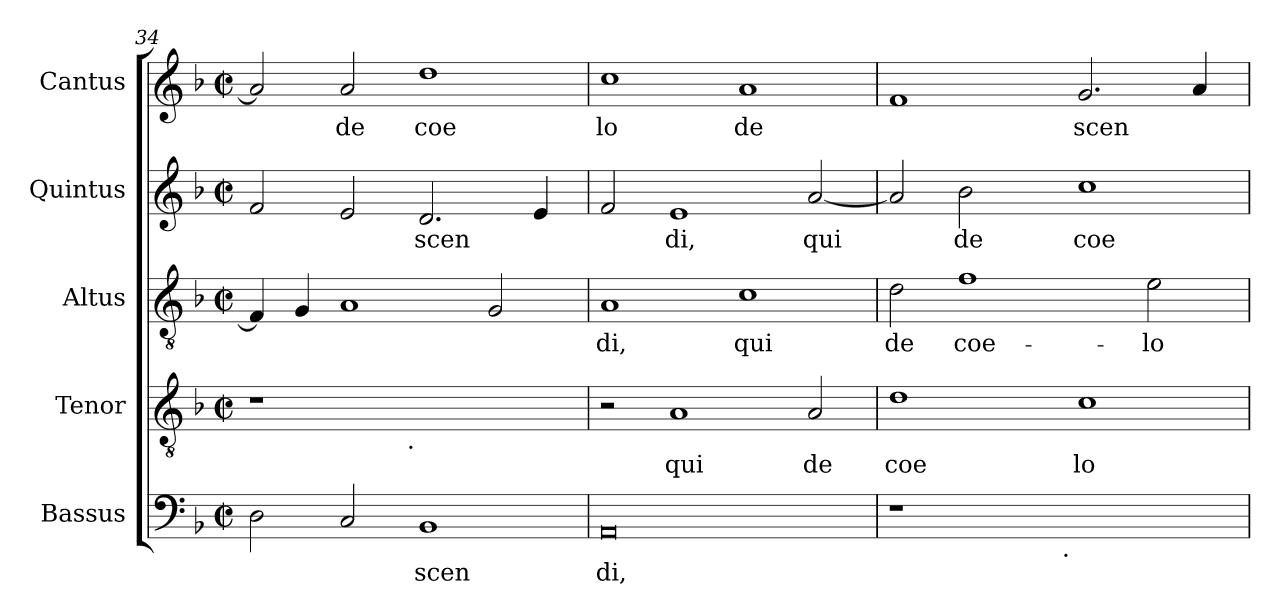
**kern	**text	**kern	**text	**kern	**text	**kern	**text	**kern	**text
*part5	*part5	*part4	*part4	*part3	*part3	*part2	*part2	*part1	*part1
*staff5	*staff5	*staff4	*staff4	*staff3	*staff3	*staff2	*staff2	*staff1	*staff1
*I"Bassus	*	*I"Tenor	*	*I"Altus	*	*I"Quintus	*	*I"Cantus	*
*clefF4	*	*clefGv2	*	*clefGv2	*	*clefG2	*	*clefG2	*
*k[b-]	*	*k[b-]	*	*k[b-]	*	*k[b-]	*	*k[b-]	*
*F:	*	*F:	*	*F:	*	*F:	*	*F:	*
*M2/2	*	*M2/2	*	*M2/2	*	*M2/2	*	*M2/2	*
*met(c|)	*	*met(c|)	*	*met(c|)	*	*met(c|)	*	*met(c|)	*
=34	=34	=34	=34	=34	=34	=34	=34	=34	=34
!	!LO:LY:b:cj	!	!	!	!LO:LY:b:cj	!	!LO:LY:b:cj	!	!LO:LY:b:cj
*	*	*^	*	*	*	*	*	*	*
2D\	.	1r	2ryy	.	4F/]	--	2f/	--	2a/]	.
!	!	!	!	!	!	!LO:LY:b:cj	!	!	!	!
.	.	.	.	.	4G/	--	.	.	.	.
!	!LO:LY:b:cj	!	!	!	!	!LO:LY:b:cj	!	!LO:LY:b:cj	!	!LO:LY:b:cj
2C/	.	.	4...ryy	.	1A	--	2e/	--	2a/	de
!	!	!	!LO:TX:b:t=.	!	!	!	!	!	!	!
.	.	.	1ryy	.	.	.	.	.	.	.
!	!LO:LY:b:cj	!	!	!	!	!	!	!LO:LY:b:cj	!	!LO:LY:b:cj
1BB-	scen	1ryy	.	.	.	.	2.d/	-scen-	1dd	coe
!	!	!	!	!	!	!LO:LY:b:cj	!	!	!	!
.	.	.	.	.	2G/	--	.	.	.	.
!	!	!	!	!	!	!	!	!LO:LY:b:cj	!	!
.	.	.	.	.	.	.	4e/	--	.	.
.	.	.	32ryy	.	.	.	.	.	.	.
=35	=35	=35	=35	=35	=35	=35	=35	=35	=35	=35
!	!LO:LY:b:cj	!	!	!	!	!LO:LY:b:cj	!	!LO:LY:b:cj	!	!LO:LY:b:cj
*	*	*v	*v	*	*	*	*	*	*	*
0AA	di,	2r	.	1A	-di,	2f/	--	1cc	lo
!	!	!	!LO:LY:b:cj	!	!	!	!LO:LY:b:cj	!	!
.	.	1A	qui	.	.	1e	-di,	.	.
!	!	!	!	!	!LO:LY:b:cj	!	!	!	!LO:LY:b:cj
.	.	.	.	1c	qui	.	.	1a	de
!	!	!	!LO:LY:b:cj	!	!	!	!LO:LY:b:cj	!	!
.	.	2A/	de	.	.	[<2a/	qui	.	.
=36	=36	=36	=36	=36	=36	=36	=36	=36	=36
!	!	!	!LO:LY:b:cj	!	!LO:LY:b:cj	!	!LO:LY:b:cj	!	!LO:LY:b:cj
*^	*	*	*	*	*	*	*	*	*
1r	2ryy	.	1d	coe	2d\	de	2a/]	.	1f	.
!	!	!	!	!	!	!LO:LY:b:cj	!	!LO:LY:b:cj	!	!
.	4ryy	.	.	.	1f	coe-	2b-\	de	.	.
.	8ryy	.	.	.	.	.	.	.	.	.
.	16ryy	.	.	.	.	.	.	.	.	.
.	64ryy	.	.	.	.	.	.	.	.	.
!	!LO:TX:b:t=.	!	!	!	!	!	!	!	!	!
.	1ryy	.	.	.	.	.	.	.	.	.
!	!	!	!	!LO:LY:b:cj	!	!	!	!LO:LY:b:cj	!	!LO:LY:b:cj
1ryy	.	.	1c	lo	.	.	1cc	coe-	2.g/	scen
!	!	!	!	!	!	!LO:LY:b:cj	!	!	!	!
.	.	.	.	.	2e\	-lo	.	.	.	.
!	!	!	!	!	!	!	!	!	!	!LO:LY:b:cj
.	.	.	.	.	.	.	.	.	4a/	.
.	32.ryy	.	.	.	.	.	.	.	.	.
*v	*v	*	*	*	*	*	*	*	*	*
=	=	=	=	=	=	=	=	=	=
*-	*-	*-	*-	*-	*-	*-	*-	*-	*-
